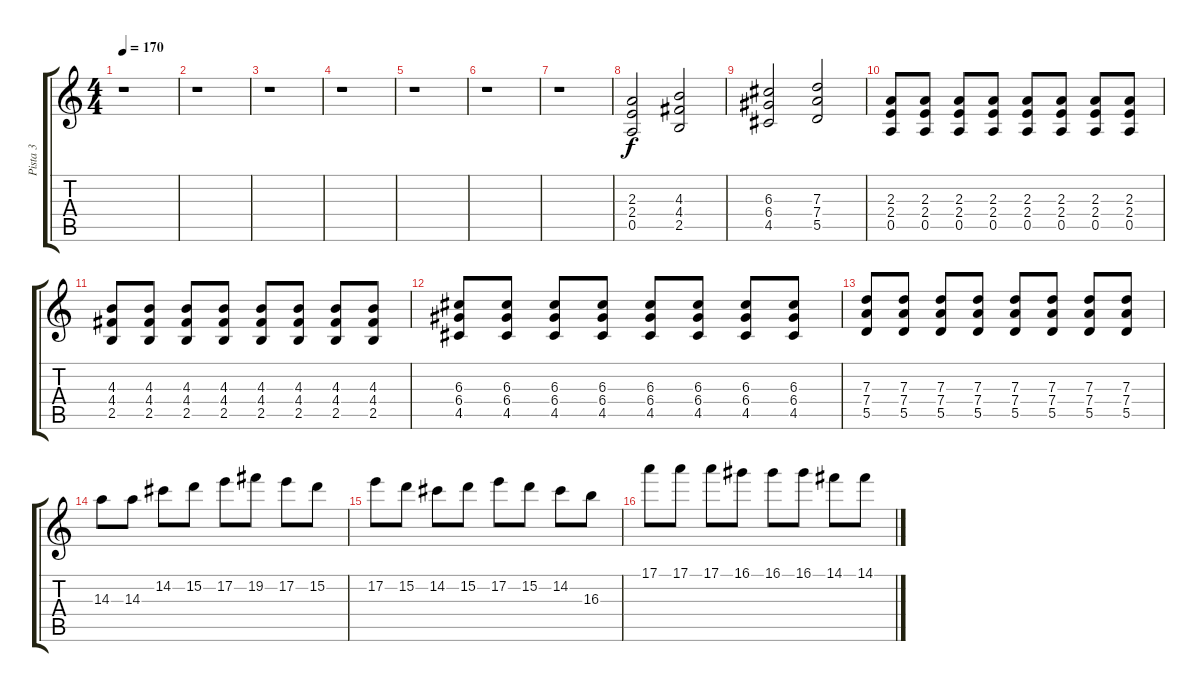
\track ("Pista 3" "Pista 3") {instrument distortionguitar}
\staff {score tabs}
\tuning (E4 B3 G3 D3 A2 E2) {hide}
\ts (4 4)
\tempo 170
\clef g2
\ks c
r.1{dy f instrument distortionguitar} |
r.1 |
r.1 |
r.1 |
r.1 |
r.1 |
r.1 |
(2.3 2.4 0.5).2 (4.3 4.4 2.5).2 |
(6.3 6.4 4.5).2 (7.3 7.4 5.5).2 |
(2.3 2.4 0.5).8 (2.3 2.4 0.5).8 (2.3 2.4 0.5).8 (2.3 2.4 0.5).8 (2.3 2.4 0.5).8 (2.3 2.4 0.5).8 (2.3 2.4 0.5).8 (2.3 2.4 0.5).8 |
(4.3 4.4 2.5).8 (4.3 4.4 2.5).8 (4.3 4.4 2.5).8 (4.3 4.4 2.5).8 (4.3 4.4 2.5).8 (4.3 4.4 2.5).8 (4.3 4.4 2.5).8 (4.3 4.4 2.5).8 |
(6.3 6.4 4.5).8 (6.3 6.4 4.5).8 (6.3 6.4 4.5).8 (6.3 6.4 4.5).8 (6.3 6.4 4.5).8 (6.3 6.4 4.5).8 (6.3 6.4 4.5).8 (6.3 6.4 4.5).8 |
(7.3 7.4 5.5).8 (7.3 7.4 5.5).8 (7.3 7.4 5.5).8 (7.3 7.4 5.5).8 (7.3 7.4 5.5).8 (7.3 7.4 5.5).8 (7.3 7.4 5.5).8 (7.3 7.4 5.5).8 |
14.3.8 14.3.8 14.2.8 15.2.8 17.2.8 19.2.8 17.2.8 15.2.8 |
17.2.8 15.2.8 14.2.8 15.2.8 17.2.8 15.2.8 14.2.8 16.3.8 |
17.1.8 17.1.8 17.1.8 16.1.8 16.1.8 16.1.8 14.1.8 14.1.8
